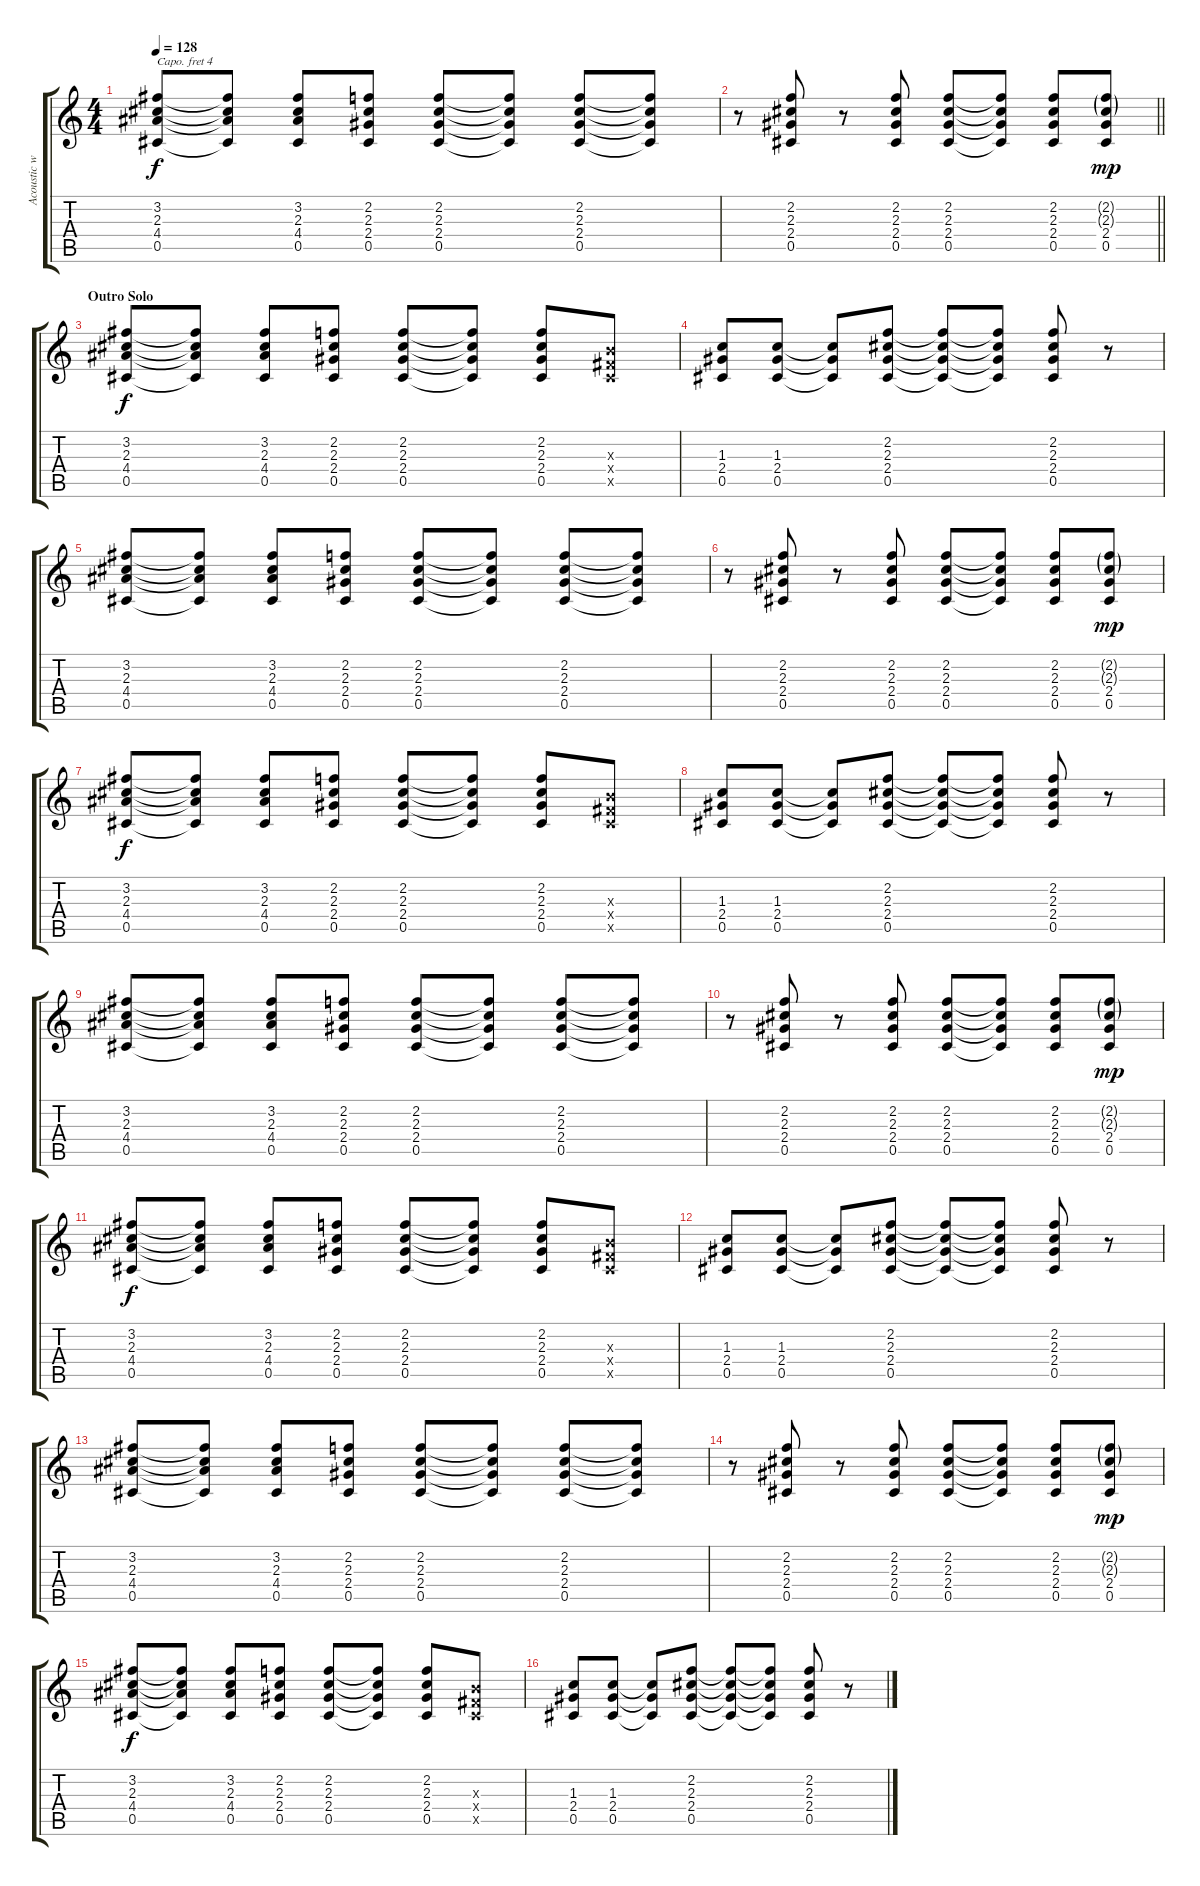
\track ("Acoustic w/Capo" "Acoustic w") {instrument acousticguitarsteel}
\staff {score tabs}
\capo 4
\tuning (E4 B3 G3 D3 A2 E2) {hide}
\ts (4 4)
\tempo 128
\clef g2
\ks c
(3.2 2.3 4.4 0.5).8{dy f} (3.2{t} 2.3{t} 4.4{t} 0.5{t}).8 (3.2 2.3 4.4 0.5).8 (2.2 2.3 2.4 0.5).8 (2.2 2.3 2.4 0.5).8 (2.2{t} 2.3{t} 2.4{t} 0.5{t}).8 (2.2 2.3 2.4 0.5).8 (2.2{t} 2.3{t} 2.4{t} 0.5{t}).8 |
\barLineRight lightlight
r.8 (2.2 2.3 2.4 0.5).8 r.8 (2.2 2.3 2.4 0.5).8 (2.2 2.3 2.4 0.5).8 (2.2{t} 2.3{t} 2.4{t} 0.5{t}).8 (2.2 2.3 2.4 0.5).8 (2.2{g} 2.3{g} 2.4 0.5).8{dy mp} |
\section ("" "Outro Solo")
(3.2 2.3 4.4 0.5).8{dy f} (3.2{t} 2.3{t} 4.4{t} 0.5{t}).8 (3.2 2.3 4.4 0.5).8 (2.2 2.3 2.4 0.5).8 (2.2 2.3 2.4 0.5).8 (2.2{t} 2.3{t} 2.4{t} 0.5{t}).8 (2.2 2.3 2.4 0.5).8 (0.3{x} 0.4{x} 0.5{x}).8 |
(1.3 2.4 0.5).8 (1.3 2.4 0.5).8 (1.3{t} 2.4{t} 0.5{t}).8 (2.2 2.3 2.4 0.5).8 (2.2{t} 2.3{t} 2.4{t} 0.5{t}).8 (2.2{t} 2.3{t} 2.4{t} 0.5{t}).8 (2.2 2.3 2.4 0.5).8 r.8 |
(3.2 2.3 4.4 0.5).8 (3.2{t} 2.3{t} 4.4{t} 0.5{t}).8 (3.2 2.3 4.4 0.5).8 (2.2 2.3 2.4 0.5).8 (2.2 2.3 2.4 0.5).8 (2.2{t} 2.3{t} 2.4{t} 0.5{t}).8 (2.2 2.3 2.4 0.5).8 (2.2{t} 2.3{t} 2.4{t} 0.5{t}).8 |
r.8 (2.2 2.3 2.4 0.5).8 r.8 (2.2 2.3 2.4 0.5).8 (2.2 2.3 2.4 0.5).8 (2.2{t} 2.3{t} 2.4{t} 0.5{t}).8 (2.2 2.3 2.4 0.5).8 (2.2{g} 2.3{g} 2.4 0.5).8{dy mp} |
(3.2 2.3 4.4 0.5).8{dy f} (3.2{t} 2.3{t} 4.4{t} 0.5{t}).8 (3.2 2.3 4.4 0.5).8 (2.2 2.3 2.4 0.5).8 (2.2 2.3 2.4 0.5).8 (2.2{t} 2.3{t} 2.4{t} 0.5{t}).8 (2.2 2.3 2.4 0.5).8 (0.3{x} 0.4{x} 0.5{x}).8 |
(1.3 2.4 0.5).8 (1.3 2.4 0.5).8 (1.3{t} 2.4{t} 0.5{t}).8 (2.2 2.3 2.4 0.5).8 (2.2{t} 2.3{t} 2.4{t} 0.5{t}).8 (2.2{t} 2.3{t} 2.4{t} 0.5{t}).8 (2.2 2.3 2.4 0.5).8 r.8 |
(3.2 2.3 4.4 0.5).8 (3.2{t} 2.3{t} 4.4{t} 0.5{t}).8 (3.2 2.3 4.4 0.5).8 (2.2 2.3 2.4 0.5).8 (2.2 2.3 2.4 0.5).8 (2.2{t} 2.3{t} 2.4{t} 0.5{t}).8 (2.2 2.3 2.4 0.5).8 (2.2{t} 2.3{t} 2.4{t} 0.5{t}).8 |
r.8 (2.2 2.3 2.4 0.5).8 r.8 (2.2 2.3 2.4 0.5).8 (2.2 2.3 2.4 0.5).8 (2.2{t} 2.3{t} 2.4{t} 0.5{t}).8 (2.2 2.3 2.4 0.5).8 (2.2{g} 2.3{g} 2.4 0.5).8{dy mp} |
(3.2 2.3 4.4 0.5).8{dy f} (3.2{t} 2.3{t} 4.4{t} 0.5{t}).8 (3.2 2.3 4.4 0.5).8 (2.2 2.3 2.4 0.5).8 (2.2 2.3 2.4 0.5).8 (2.2{t} 2.3{t} 2.4{t} 0.5{t}).8 (2.2 2.3 2.4 0.5).8 (0.3{x} 0.4{x} 0.5{x}).8 |
(1.3 2.4 0.5).8 (1.3 2.4 0.5).8 (1.3{t} 2.4{t} 0.5{t}).8 (2.2 2.3 2.4 0.5).8 (2.2{t} 2.3{t} 2.4{t} 0.5{t}).8 (2.2{t} 2.3{t} 2.4{t} 0.5{t}).8 (2.2 2.3 2.4 0.5).8 r.8 |
(3.2 2.3 4.4 0.5).8 (3.2{t} 2.3{t} 4.4{t} 0.5{t}).8 (3.2 2.3 4.4 0.5).8 (2.2 2.3 2.4 0.5).8 (2.2 2.3 2.4 0.5).8 (2.2{t} 2.3{t} 2.4{t} 0.5{t}).8 (2.2 2.3 2.4 0.5).8 (2.2{t} 2.3{t} 2.4{t} 0.5{t}).8 |
r.8 (2.2 2.3 2.4 0.5).8 r.8 (2.2 2.3 2.4 0.5).8 (2.2 2.3 2.4 0.5).8 (2.2{t} 2.3{t} 2.4{t} 0.5{t}).8 (2.2 2.3 2.4 0.5).8 (2.2{g} 2.3{g} 2.4 0.5).8{dy mp} |
(3.2 2.3 4.4 0.5).8{dy f} (3.2{t} 2.3{t} 4.4{t} 0.5{t}).8 (3.2 2.3 4.4 0.5).8 (2.2 2.3 2.4 0.5).8 (2.2 2.3 2.4 0.5).8 (2.2{t} 2.3{t} 2.4{t} 0.5{t}).8 (2.2 2.3 2.4 0.5).8 (0.3{x} 0.4{x} 0.5{x}).8 |
(1.3 2.4 0.5).8 (1.3 2.4 0.5).8 (1.3{t} 2.4{t} 0.5{t}).8 (2.2 2.3 2.4 0.5).8 (2.2{t} 2.3{t} 2.4{t} 0.5{t}).8 (2.2{t} 2.3{t} 2.4{t} 0.5{t}).8 (2.2 2.3 2.4 0.5).8 r.8
